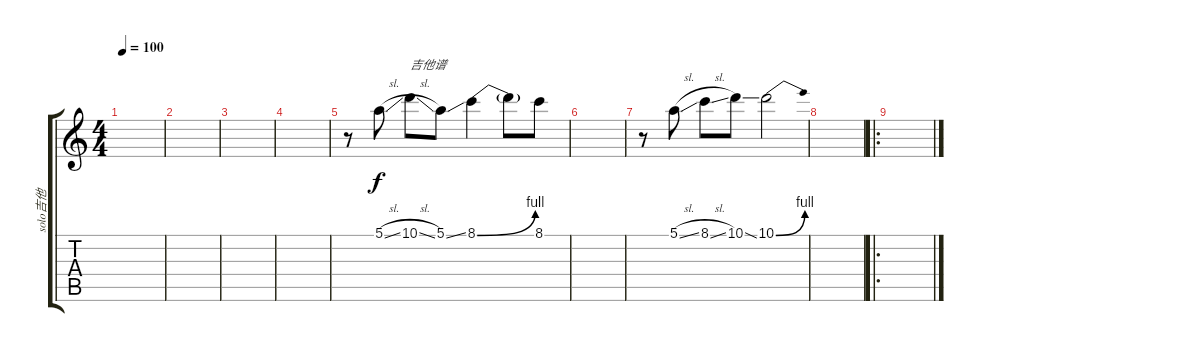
\track ("solo吉他" "solo吉他") {instrument acousticguitarsteel}
\staff {score tabs}
\tuning (E4 B3 G3 D3 A2 E2) {hide}
\ts (4 4)
\tempo 100
\clef g2
\ks c
|
|
|
|
r.8 5.1{sl}.8{instrument clavinet} 10.1{sl}.8{txt "吉他谱"} 5.1{ss}.8 8.1{be (bend 0 0 60 4)}.4 8.1{t}.8 8.1.8 |
|
r.8 5.1{sl}.8 8.1{sl}.8 10.1{ss}.8 10.1{be (bend 0 0 60 4)}.2 |
|
\ro
